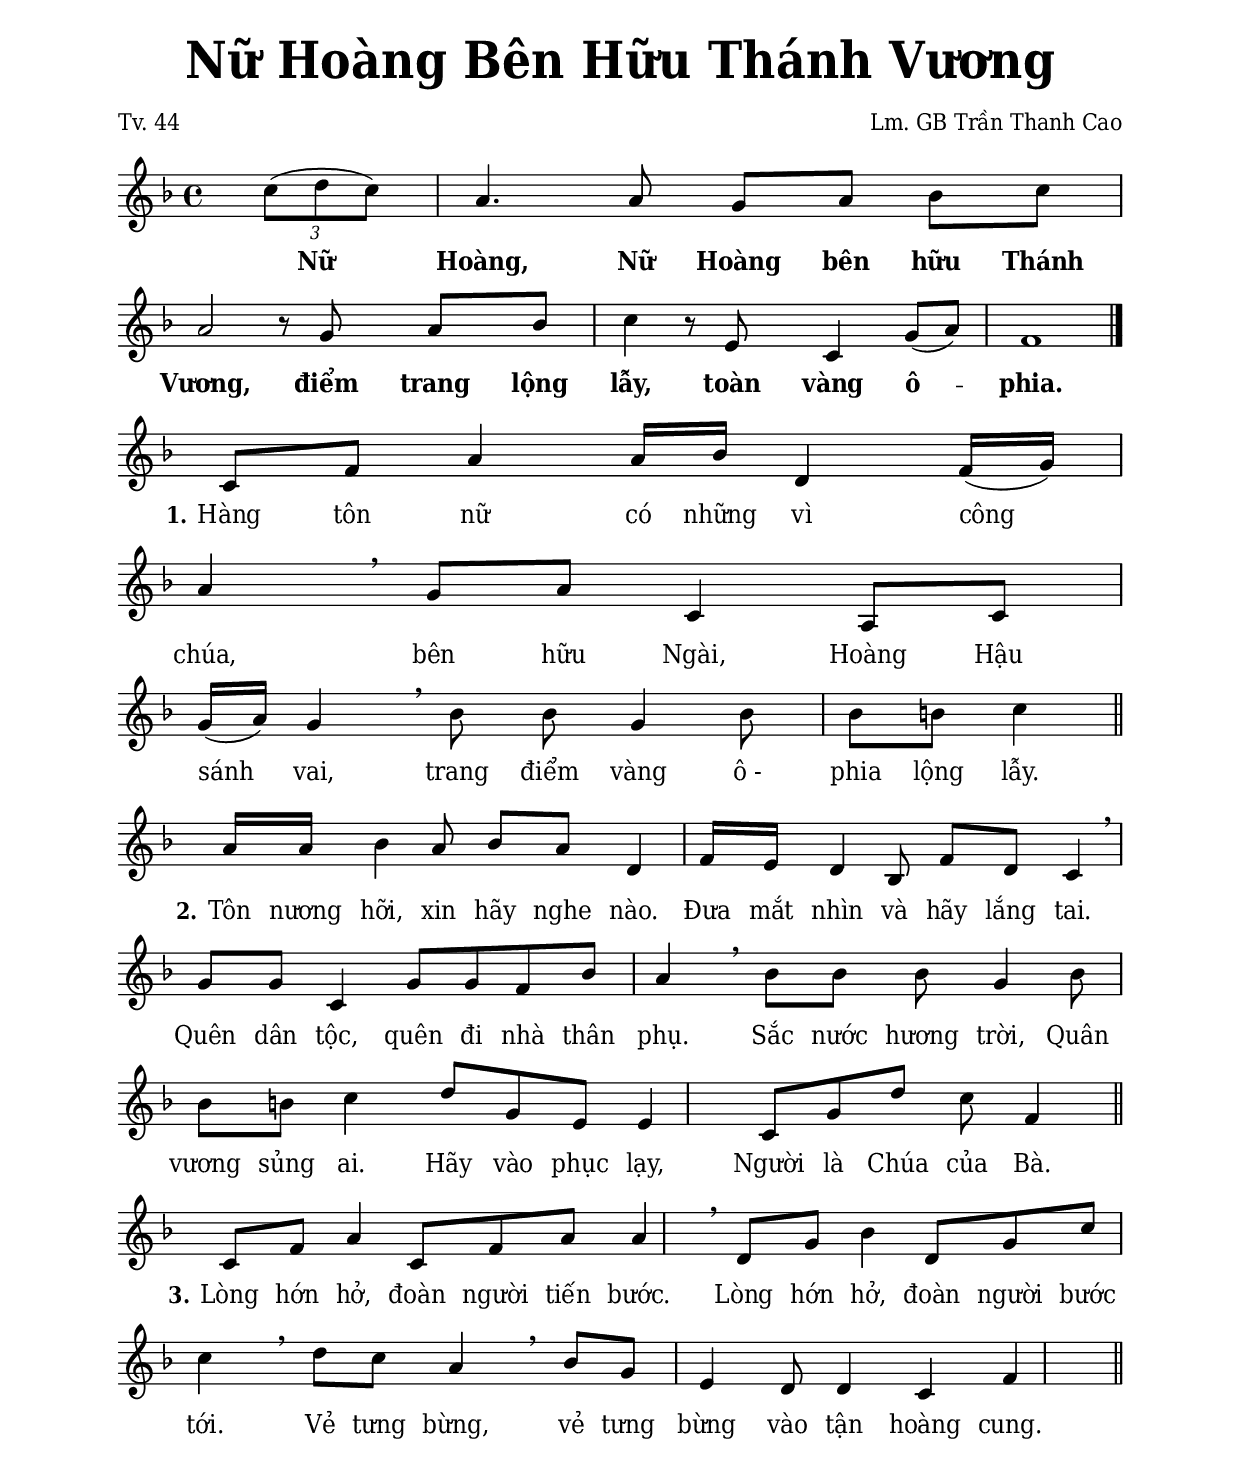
% Cài đặt chung
\version "2.22.1"
\include "english.ly"

\header {
  title = \markup { \fontsize #3 "Nữ Hoàng Bên Hữu Thánh Vương" }
  poet = \markup { \lower #1.5 "Tv. 44" }
  composer = \markup { \lower #1.5 "Lm. GB Trần Thanh Cao" }
  arranger = " "
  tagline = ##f
}

% Nhạc điệp khúc
nhacDiepKhuc = \relative c'' {
  \partial 4 \tuplet 3/2 {
    \once \override NoteColumn.X-offset = 4
    c8
    (
    \once \override NoteColumn.X-offset = 2
    d c) } |
  a4. a8 g a bf c |
  a2 r8 g a bf |
  c4 r8 e, c4 g'8 (a) |
  f1 \bar "|."
}

% Nhạc phiên khúc
nhacPhienKhucMot = \relative c' {
  c8 f a4 a16 bf d,4 f16 ([g]) a4 \breathe
  g8 a c,4 a8 c g'16 ([a]) g4 \breathe
  bf8 bf g4 bf8 bf b! c4 \bar "||"
}

nhacPhienKhucHai = \relative c'' {
  a16 a bf4 a8 bf a d,4 f16 e d4 bf8 f' d c4 \breathe
  g'8 g c,4 g'8 g f bf a4 \breathe
  bf8 bf bf g4
  bf8 bf b! c4 d8 g, e e4 c8 g' d' c f,4 \bar "||"
}

nhacPhienKhucBa = \relative c' {
  8 f a4 c,8 f a a4 \breathe
  d,8 g bf4 d,8 g c c4 \breathe
  d8 c a4 \breathe
  bf8 g e4 d8 d4 c f \bar "||"
}

% Lời điệp khúc
loiDiepKhuc = \lyricmode {
  "    Nữ" Hoàng, Nữ Hoàng bên hữu Thánh Vương,
  điểm trang lộng lẫy, toàn vàng ô -- phia.
}

% Lời phiên khúc
loiPhienKhucMot = \lyricmode {
  \set stanza = #"1."
  Hàng tôn nữ có những vì công chúa,
  bên hữu Ngài, Hoàng Hậu sánh vai,
  trang điểm vàng "ô -" phia lộng lẫy.
}

loiPhienKhucHai = \lyricmode {
  \set stanza = #"2."
  Tôn nương hỡi, xin hãy nghe nào.
  Đưa mắt nhìn và hãy lắng tai.
  Quên dân tộc, quên đi nhà thân phụ.
  Sắc nước hương trời, Quân vương sủng ai.
  Hãy vào phục lạy, Người là Chúa của Bà.
}

loiPhienKhucBa = \lyricmode {
  \set stanza = #"3."
  Lòng hớn hở, đoàn người tiến bước.
  Lòng hớn hở, đoàn người bước tới.
  Vẻ tưng bừng, vẻ tưng bừng vào tận hoàng cung.
}


% Dàn trang
\paper {
  #(set-paper-size "a4")
  top-margin = 20\mm
  bottom-margin = 10\mm
  left-margin = 20\mm
  right-margin = 20\mm
  indent = #0
  #(define fonts
    (make-pango-font-tree
      "Deja Vu Serif Condensed"
      "Deja Vu Serif Condensed"
      "Deja Vu Serif Condensed"
      (/ 20 20)))
  page-count = #1
  system-system-spacing = #'((basic-distance . 12.5)
                             (minimum-distance . 12.5)
                             (padding . 1))
  score-system-spacing = #'((basic-distance . 12.5)
                             (minimum-distance . 12.5)
                             (padding . 1))
}

TongNhip = {
  \key f \major \time 4/4
  \set Timing.beamExceptions = #'()
  \set Timing.baseMoment = #(ly:make-moment 1/4)
  \set Timing.beatStructure = #'(1 1 1 1)
}

\score {
  \new ChoirStaff <<
    \new Staff = diepKhuc \with {
        \consists "Merge_rests_engraver"
        %\magnifyStaff #(magstep +1)
      }
      <<
      \new Voice = beSop {
        \TongNhip \nhacDiepKhuc
      }
    >>
    \new Lyrics \with {
          \override VerticalAxisGroup.
            nonstaff-relatedstaff-spacing.padding = #1.2
          \override VerticalAxisGroup.
            nonstaff-unrelatedstaff-spacing.padding = #1
        }
        \lyricsto beSop \loiDiepKhuc
  >>
  \layout {
    \override Lyrics.LyricText.font-series = #'bold
    %\override Lyrics.LyricText.font-size = #+2
    \override Lyrics.LyricSpace.minimum-distance = #4.0
    \override Score.BarNumber.break-visibility = ##(#f #f #f)
    \override Score.SpacingSpanner.uniform-stretching = ##t
  }
}

\score {
  \new ChoirStaff <<
    \new Staff = phienKhuc \with {
        %\magnifyStaff #(magstep +1)
      }
      <<
      \new Voice = beSop {
        \key f \major \time 4/4 \nhacPhienKhucMot
      }
    >>
    \new Lyrics \with {
          \override VerticalAxisGroup.
            nonstaff-relatedstaff-spacing.padding = #1
          \override VerticalAxisGroup.
            nonstaff-unrelatedstaff-spacing.padding = #1
        }
        \lyricsto beSop \loiPhienKhucMot
  >>
  \layout {
    \override Staff.TimeSignature.transparent = ##t
    %\override Lyrics.LyricText.font-size = #+2
    \override Lyrics.LyricSpace.minimum-distance = #3.0
    \override Score.BarNumber.break-visibility = ##(#f #f #f)
    \override Score.SpacingSpanner.uniform-stretching = ##t
    \set Score.barAlways = ##t
    \set Score.defaultBarType = ""
  } 
}

\score {
  \new ChoirStaff <<
    \new Staff = phienKhuc \with {
        %\magnifyStaff #(magstep +1)
      }
      <<
      \new Voice = beSop {
        \key f \major \time 4/4 \nhacPhienKhucHai
      }
    >>
    \new Lyrics \with {
          \override VerticalAxisGroup.
            nonstaff-relatedstaff-spacing.padding = #1.2
          \override VerticalAxisGroup.
            nonstaff-unrelatedstaff-spacing.padding = #1
        }
        \lyricsto beSop \loiPhienKhucHai
  >>
  \layout {
    \override Staff.TimeSignature.transparent = ##t
    %\override Lyrics.LyricText.font-size = #+2
    \override Lyrics.LyricSpace.minimum-distance = #1.7
    \override Score.BarNumber.break-visibility = ##(#f #f #f)
    \override Score.SpacingSpanner.uniform-stretching = ##t
    \set Score.barAlways = ##t
    \set Score.defaultBarType = ""
  } 
}

\score {
  \new ChoirStaff <<
    \new Staff = phienKhuc \with {
        %\magnifyStaff #(magstep +1)
      }
      <<
      \new Voice = beSop {
        \key f \major \time 4/4 \nhacPhienKhucBa
      }
    >>
    \new Lyrics \with {
          \override VerticalAxisGroup.
            nonstaff-relatedstaff-spacing.padding = #1.2
          \override VerticalAxisGroup.
            nonstaff-unrelatedstaff-spacing.padding = #1
        }
        \lyricsto beSop \loiPhienKhucBa
  >>
  \layout {
    \override Staff.TimeSignature.transparent = ##t
    %\override Lyrics.LyricText.font-size = #+2
    \override Lyrics.LyricSpace.minimum-distance = #1.6
    \override Score.BarNumber.break-visibility = ##(#f #f #f)
    \override Score.SpacingSpanner.uniform-stretching = ##t
    \set Score.barAlways = ##t
    \set Score.defaultBarType = ""
  } 
}
